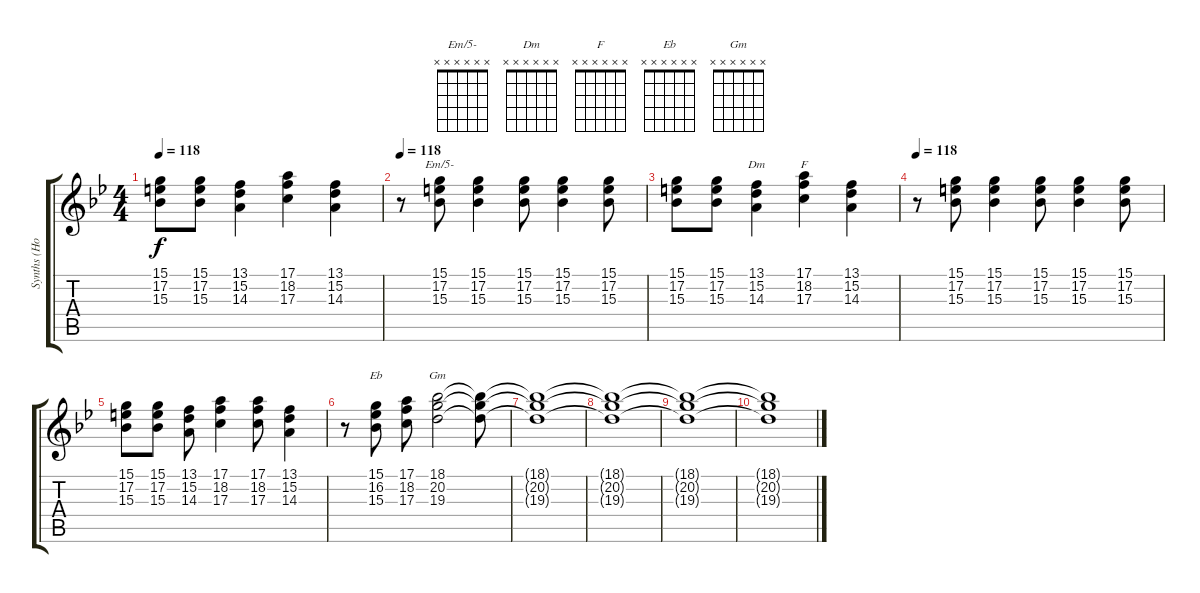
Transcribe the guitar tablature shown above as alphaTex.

\track ("Synths (Hogson)" "Synths (Ho") {instrument stringensemble1}
\staff {score tabs}
\tuning (E4 B3 G3 D3 A2 E2) {hide}
\chord ("Em/5-" x x x x x x)
\chord ("Dm" x x x x x x)
\chord ("F" x x x x x x)
\chord ("Eb" x x x x x x)
\chord ("Gm" x x x x x x)
\ts (4 4)
\tempo 118
\clef g2
\ks bb
(15.1{t} 17.2{t} 15.3{t}).8{dy f} (15.1 17.2 15.3).8 (13.1 15.2 14.3).4 (17.1 18.2 17.3).4 (13.1 15.2 14.3).4 |
\tempo 118
r.8 (15.1 17.2 15.3).8{ch "Em/5-"} (15.1 17.2 15.3).4 (15.1 17.2 15.3).8 (15.1 17.2 15.3).4 (15.1 17.2 15.3).8 |
(15.1 17.2 15.3).8 (15.1 17.2 15.3).8 (13.1 15.2 14.3).4{ch "Dm"} (17.1 18.2 17.3).4{ch "F"} (13.1 15.2 14.3).4 |
\tempo 118
r.8 (15.1 17.2 15.3).8 (15.1 17.2 15.3).4 (15.1 17.2 15.3).8 (15.1 17.2 15.3).4 (15.1 17.2 15.3).8 |
(15.1 17.2 15.3).8 (15.1 17.2 15.3).8 (13.1 15.2 14.3).8 (17.1 18.2 17.3).4 (17.1 18.2 17.3).8 (13.1 15.2 14.3).4 |
r.8 (15.1 16.2 15.3).8{ch "Eb"} (17.1 18.2 17.3).8 (18.1 20.2 19.3).2{ch "Gm"} (18.1{t} 20.2{t} 19.3{t}).8 |
(18.1{t} 20.2{t} 19.3{t}).1 |
(18.1{t} 20.2{t} 19.3{t}).1 |
(18.1{t} 20.2{t} 19.3{t}).1 |
(18.1{t} 20.2{t} 19.3{t}).1
